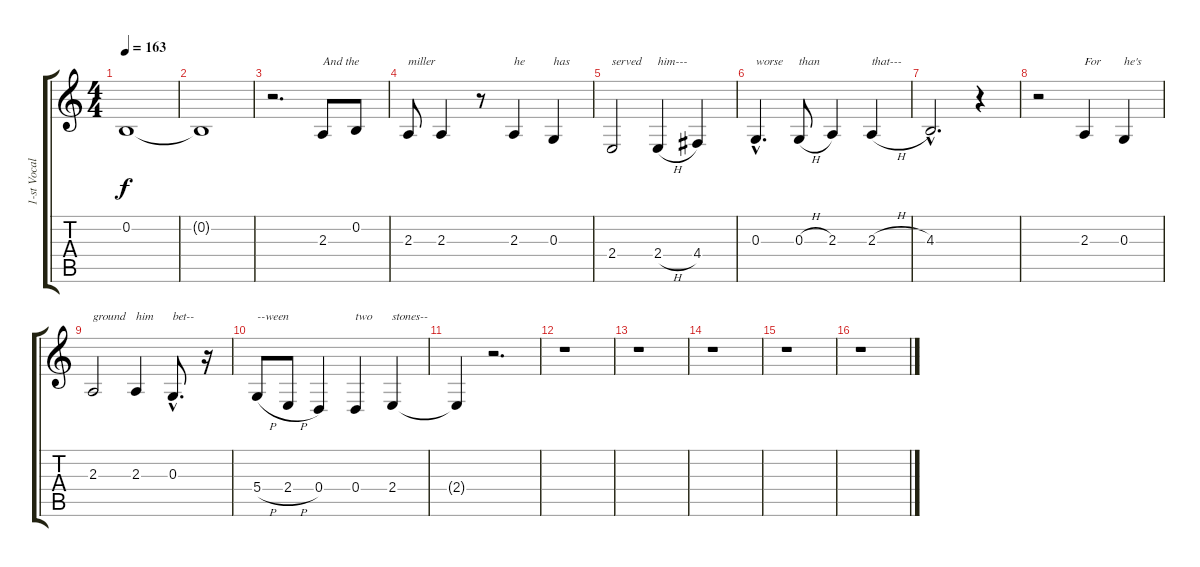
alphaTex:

\track ("1-st Vocal" "1-st Vocal") {instrument drawbarorgan}
\staff {score tabs}
\tuning (E4 B3 G3 D3 A2 E2) {hide}
\ts (4 4)
\tempo 163
\clef g2
\ks c
0.2{t}.1{dy f} |
0.2{t}.1 |
r.2{d} 2.3.8{txt "And the"} 0.2.8 |
2.3.8{txt "miller"} 2.3.4 r.8 2.3.4{txt "he"} 0.3.4{txt "has"} |
2.4.2{txt "served"} 2.4{h}.4{txt "him---"} 4.4.4 |
0.3{hac}.4{d txt "worse"} 0.3{h}.8{txt "than"} 2.3.4 2.3{h}.4{txt "that---"} |
4.3{hac}.2{d} r.4 |
r.2 2.3.4{txt "For"} 0.3.4{txt "he's"} |
2.3.2{txt "ground"} 2.3.4{txt "him"} 0.3{hac}.8{d txt "bet--"} r.16 |
5.4{h}.8{txt "--ween"} 2.4{h}.8 0.4.4 0.4.4{txt "two"} 2.4.4{txt "stones--"} |
2.4{t}.4 r.2{d} |
r.1 |
r.1 |
r.1 |
r.1 |
r.1
